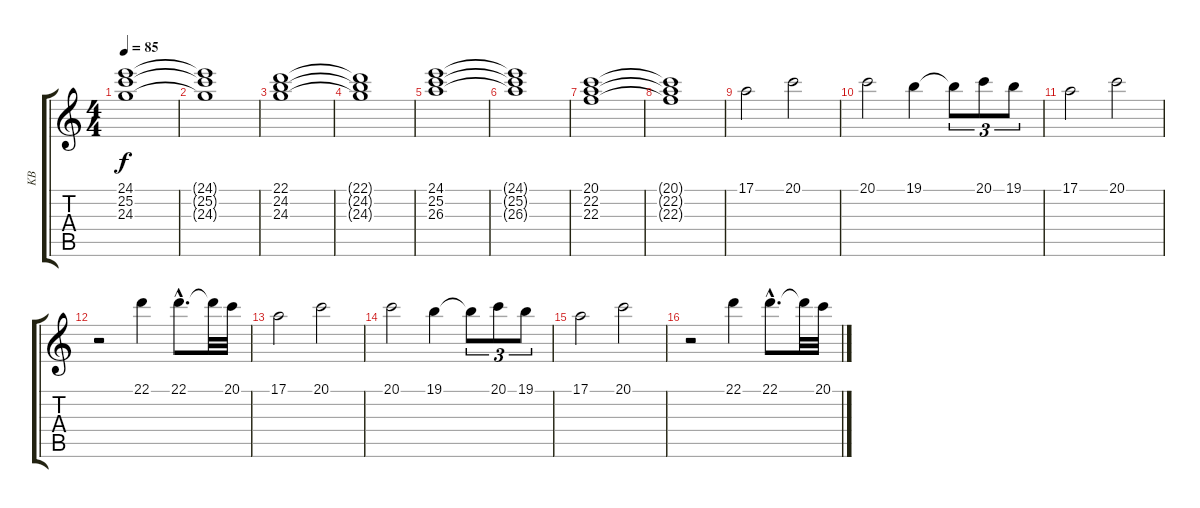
\track ("KB" "KB") {instrument tremolostrings}
\staff {score tabs}
\tuning (E4 B3 G3 D3 A2 E2) {hide}
\ts (4 4)
\tempo 85
\clef g2
\ks c
(24.1 25.2 24.3).1{dy f} |
(24.1{t} 25.2{t} 24.3{t}).1 |
(22.1 24.2 24.3).1 |
(22.1{t} 24.2{t} 24.3{t}).1 |
(24.1 25.2 26.3).1 |
(24.1{t} 25.2{t} 26.3{t}).1 |
(20.1 22.2 22.3).1 |
(20.1{t} 22.2{t} 22.3{t}).1 |
17.1.2{instrument electricpiano1} 20.1.2 |
20.1.2 19.1.4 19.1{t}.8{tu (3 2)} 20.1.8{tu (3 2)} 19.1.8{tu (3 2)} |
17.1.2 20.1.2 |
r.2 22.1.4{instrument distortionguitar} 22.1{hac}.8{d} 22.1{t}.32 20.1.32 |
17.1.2{instrument electricpiano1} 20.1.2 |
20.1.2 19.1.4 19.1{t}.8{tu (3 2)} 20.1.8{tu (3 2)} 19.1.8{tu (3 2)} |
17.1.2 20.1.2 |
r.2 22.1.4{instrument distortionguitar} 22.1{hac}.8{d} 22.1{t}.32 20.1.32
